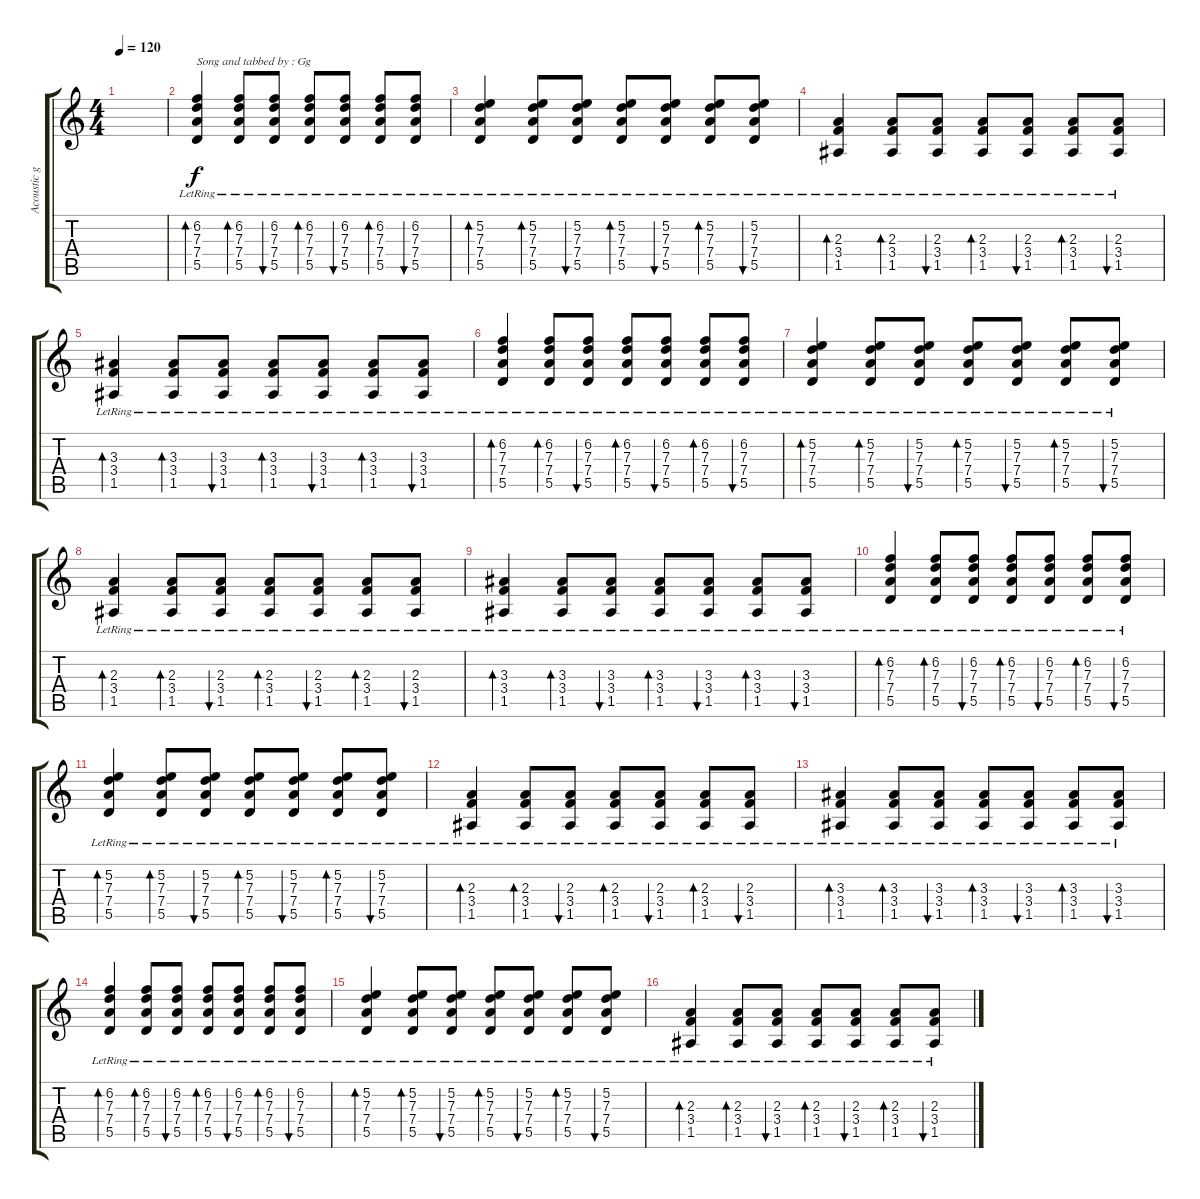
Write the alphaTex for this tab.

\track ("Acoustic guitar 2" "Acoustic g") {instrument acousticguitarsteel}
\staff {score tabs}
\tuning (E4 B3 G3 D3 A2 E2) {hide}
\ts (4 4)
\tempo 120
\clef g2
\ks c
|
(6.2 7.3{lr} 7.4{lr} 5.5{lr}).4{bd 30 txt "Song and tabbed by : Gg" volume 11 balance 6} (6.2 7.3{lr} 7.4{lr} 5.5{lr}).8{bd 30} (6.2 7.3{lr} 7.4{lr} 5.5{lr}).8{bu 30} (6.2 7.3{lr} 7.4{lr} 5.5{lr}).8{bd 30} (6.2 7.3{lr} 7.4{lr} 5.5{lr}).8{bu 30} (6.2 7.3{lr} 7.4{lr} 5.5{lr}).8{bd 30} (6.2 7.3{lr} 7.4{lr} 5.5{lr}).8{bu 30} |
(5.2 7.3 7.4{lr} 5.5{lr}).4{bd 30} (5.2 7.3{lr} 7.4{lr} 5.5{lr}).8{bd 30} (5.2 7.3{lr} 7.4{lr} 5.5{lr}).8{bu 30} (5.2 7.3{lr} 7.4{lr} 5.5{lr}).8{bd 30} (5.2 7.3{lr} 7.4{lr} 5.5{lr}).8{bu 30 txt ""} (5.2 7.3{lr} 7.4{lr} 5.5{lr}).8{bd 30} (5.2 7.3{lr} 7.4{lr} 5.5{lr}).8{bu 30} |
(2.3{lr} 3.4{lr} 1.5{lr}).4{bd 30} (2.3{lr} 3.4{lr} 1.5{lr}).8{bd 30} (2.3{lr} 3.4{lr} 1.5{lr}).8{bu 30} (2.3{lr} 3.4{lr} 1.5{lr}).8{bd 30} (2.3{lr} 3.4{lr} 1.5{lr}).8{bu 30} (2.3{lr} 3.4{lr} 1.5{lr}).8{bd 30} (2.3{lr} 3.4{lr} 1.5{lr}).8{bu 30} |
(3.3{lr} 3.4{lr} 1.5{lr}).4{bd 30} (3.3{lr} 3.4{lr} 1.5{lr}).8{bd 30} (3.3{lr} 3.4{lr} 1.5{lr}).8{bu 30} (3.3{lr} 3.4{lr} 1.5{lr}).8{bd 30} (3.3{lr} 3.4{lr} 1.5{lr}).8{bu 30} (3.3{lr} 3.4{lr} 1.5{lr}).8{bd 30} (3.3{lr} 3.4{lr} 1.5{lr}).8{bu 30} |
(6.2{lr} 7.3{lr} 7.4{lr} 5.5{lr}).4{bd 30} (6.2{lr} 7.3{lr} 7.4{lr} 5.5{lr}).8{bd 30} (6.2{lr} 7.3{lr} 7.4{lr} 5.5{lr}).8{bu 30} (6.2{lr} 7.3{lr} 7.4{lr} 5.5{lr}).8{bd 30} (6.2{lr} 7.3{lr} 7.4{lr} 5.5{lr}).8{bu 30} (6.2{lr} 7.3{lr} 7.4{lr} 5.5{lr}).8{bd 30} (6.2{lr} 7.3{lr} 7.4{lr} 5.5{lr}).8{bu 30} |
(5.2{lr} 7.3{lr} 7.4{lr} 5.5{lr}).4{bd 30} (5.2{lr} 7.3{lr} 7.4{lr} 5.5{lr}).8{bd 30} (5.2{lr} 7.3{lr} 7.4{lr} 5.5{lr}).8{bu 30} (5.2{lr} 7.3{lr} 7.4{lr} 5.5{lr}).8{bd 30} (5.2{lr} 7.3{lr} 7.4{lr} 5.5{lr}).8{bu 30} (5.2{lr} 7.3{lr} 7.4{lr} 5.5{lr}).8{bd 30} (5.2{lr} 7.3{lr} 7.4{lr} 5.5{lr}).8{bu 30} |
(2.3{lr} 3.4{lr} 1.5{lr}).4{bd 30} (2.3{lr} 3.4{lr} 1.5{lr}).8{bd 30} (2.3{lr} 3.4{lr} 1.5{lr}).8{bu 30} (2.3{lr} 3.4{lr} 1.5{lr}).8{bd 30} (2.3{lr} 3.4{lr} 1.5{lr}).8{bu 30} (2.3{lr} 3.4{lr} 1.5{lr}).8{bd 30} (2.3{lr} 3.4{lr} 1.5{lr}).8{bu 30} |
(3.3{lr} 3.4{lr} 1.5{lr}).4{bd 30} (3.3{lr} 3.4{lr} 1.5{lr}).8{bd 30} (3.3{lr} 3.4{lr} 1.5{lr}).8{bu 30} (3.3{lr} 3.4{lr} 1.5{lr}).8{bd 30} (3.3{lr} 3.4{lr} 1.5{lr}).8{bu 30} (3.3{lr} 3.4{lr} 1.5{lr}).8{bd 30} (3.3{lr} 3.4{lr} 1.5{lr}).8{bu 30} |
(6.2{lr} 7.3{lr} 7.4{lr} 5.5{lr}).4{bd 30} (6.2{lr} 7.3{lr} 7.4{lr} 5.5{lr}).8{bd 30} (6.2{lr} 7.3{lr} 7.4{lr} 5.5{lr}).8{bu 30} (6.2{lr} 7.3{lr} 7.4{lr} 5.5{lr}).8{bd 30} (6.2{lr} 7.3{lr} 7.4{lr} 5.5{lr}).8{bu 30} (6.2{lr} 7.3{lr} 7.4{lr} 5.5{lr}).8{bd 30} (6.2{lr} 7.3{lr} 7.4{lr} 5.5{lr}).8{bu 30} |
(5.2{lr} 7.3{lr} 7.4{lr} 5.5{lr}).4{bd 30} (5.2{lr} 7.3{lr} 7.4{lr} 5.5{lr}).8{bd 30} (5.2{lr} 7.3{lr} 7.4{lr} 5.5{lr}).8{bu 30} (5.2{lr} 7.3{lr} 7.4{lr} 5.5{lr}).8{bd 30} (5.2{lr} 7.3{lr} 7.4{lr} 5.5{lr}).8{bu 30} (5.2{lr} 7.3{lr} 7.4{lr} 5.5{lr}).8{bd 30} (5.2{lr} 7.3{lr} 7.4{lr} 5.5{lr}).8{bu 30} |
(2.3{lr} 3.4{lr} 1.5{lr}).4{bd 30} (2.3{lr} 3.4{lr} 1.5{lr}).8{bd 30} (2.3{lr} 3.4{lr} 1.5{lr}).8{bu 30} (2.3{lr} 3.4{lr} 1.5{lr}).8{bd 30} (2.3{lr} 3.4{lr} 1.5{lr}).8{bu 30} (2.3{lr} 3.4{lr} 1.5{lr}).8{bd 30} (2.3{lr} 3.4{lr} 1.5{lr}).8{bu 30} |
(3.3{lr} 3.4{lr} 1.5{lr}).4{bd 30} (3.3{lr} 3.4{lr} 1.5{lr}).8{bd 30} (3.3{lr} 3.4{lr} 1.5{lr}).8{bu 30} (3.3{lr} 3.4{lr} 1.5{lr}).8{bd 30} (3.3{lr} 3.4{lr} 1.5{lr}).8{bu 30} (3.3{lr} 3.4{lr} 1.5{lr}).8{bd 30} (3.3{lr} 3.4{lr} 1.5{lr}).8{bu 30} |
(6.2{lr} 7.3{lr} 7.4{lr} 5.5{lr}).4{bd 30} (6.2{lr} 7.3{lr} 7.4{lr} 5.5{lr}).8{bd 30} (6.2{lr} 7.3{lr} 7.4{lr} 5.5{lr}).8{bu 30} (6.2{lr} 7.3{lr} 7.4{lr} 5.5{lr}).8{bd 30} (6.2{lr} 7.3{lr} 7.4{lr} 5.5{lr}).8{bu 30} (6.2{lr} 7.3{lr} 7.4{lr} 5.5{lr}).8{bd 30} (6.2{lr} 7.3{lr} 7.4{lr} 5.5{lr}).8{bu 30} |
(5.2{lr} 7.3{lr} 7.4{lr} 5.5{lr}).4{bd 30} (5.2{lr} 7.3{lr} 7.4{lr} 5.5{lr}).8{bd 30} (5.2{lr} 7.3{lr} 7.4{lr} 5.5{lr}).8{bu 30} (5.2{lr} 7.3{lr} 7.4{lr} 5.5{lr}).8{bd 30} (5.2{lr} 7.3{lr} 7.4{lr} 5.5{lr}).8{bu 30} (5.2{lr} 7.3{lr} 7.4{lr} 5.5{lr}).8{bd 30} (5.2{lr} 7.3{lr} 7.4{lr} 5.5{lr}).8{bu 30} |
(2.3{lr} 3.4{lr} 1.5{lr}).4{bd 30} (2.3{lr} 3.4{lr} 1.5{lr}).8{bd 30} (2.3{lr} 3.4{lr} 1.5{lr}).8{bu 30} (2.3{lr} 3.4{lr} 1.5{lr}).8{bd 30} (2.3{lr} 3.4{lr} 1.5{lr}).8{bu 30} (2.3{lr} 3.4{lr} 1.5{lr}).8{bd 30} (2.3{lr} 3.4{lr} 1.5{lr}).8{bu 30}
